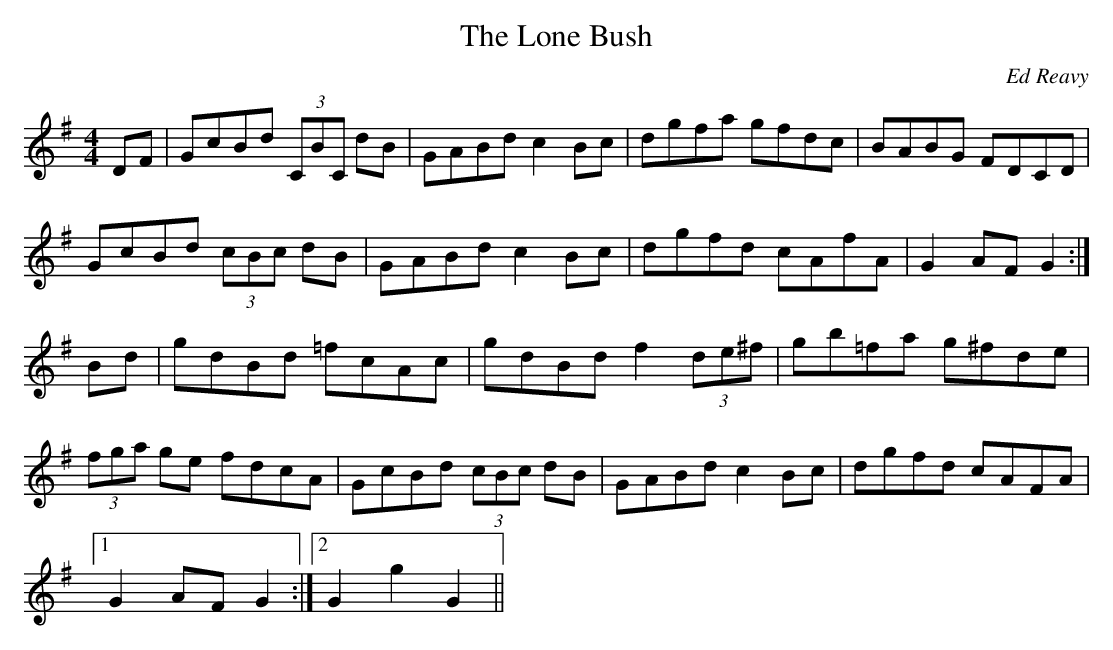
X:1
T:The Lone Bush
C:Ed Reavy
M:4/4
L:1/8
K:G
DF|GcBd (3CBC dB|GABd c2 Bc|dgfa gfdc|BABG FDCD|
GcBd (3cBc dB|GABd c2 Bc|dgfd cAfA|G2 AFG2:|
Bd|gdBd =fcAc|gdBd f2 (3de^f|gb=fa g^fde|
(3fga ge fdcA|GcBd (3cBc dB|GABd c2 Bc|dgfd cAFA|
[1G2 AF G2:|2G2 g2 G2||
